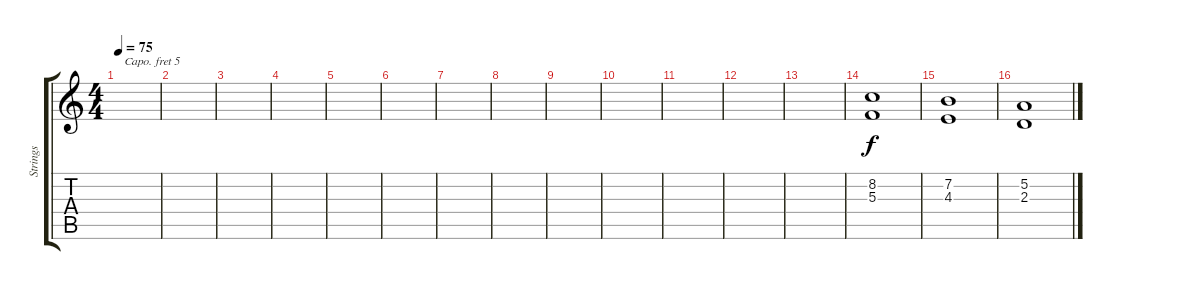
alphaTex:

\track ("Strings" "Strings") {instrument stringensemble2}
\staff {score tabs}
\capo 5
\tuning (E4 B3 G3 D3 A2 E2) {hide}
\ts (4 4)
\tempo 75
\clef g2
\ks c
|
|
|
|
|
|
|
|
|
|
|
|
|
(8.2 5.3).1{volume 5} |
(7.2 4.3).1{volume 5} |
(5.2 2.3).1{volume 6}
